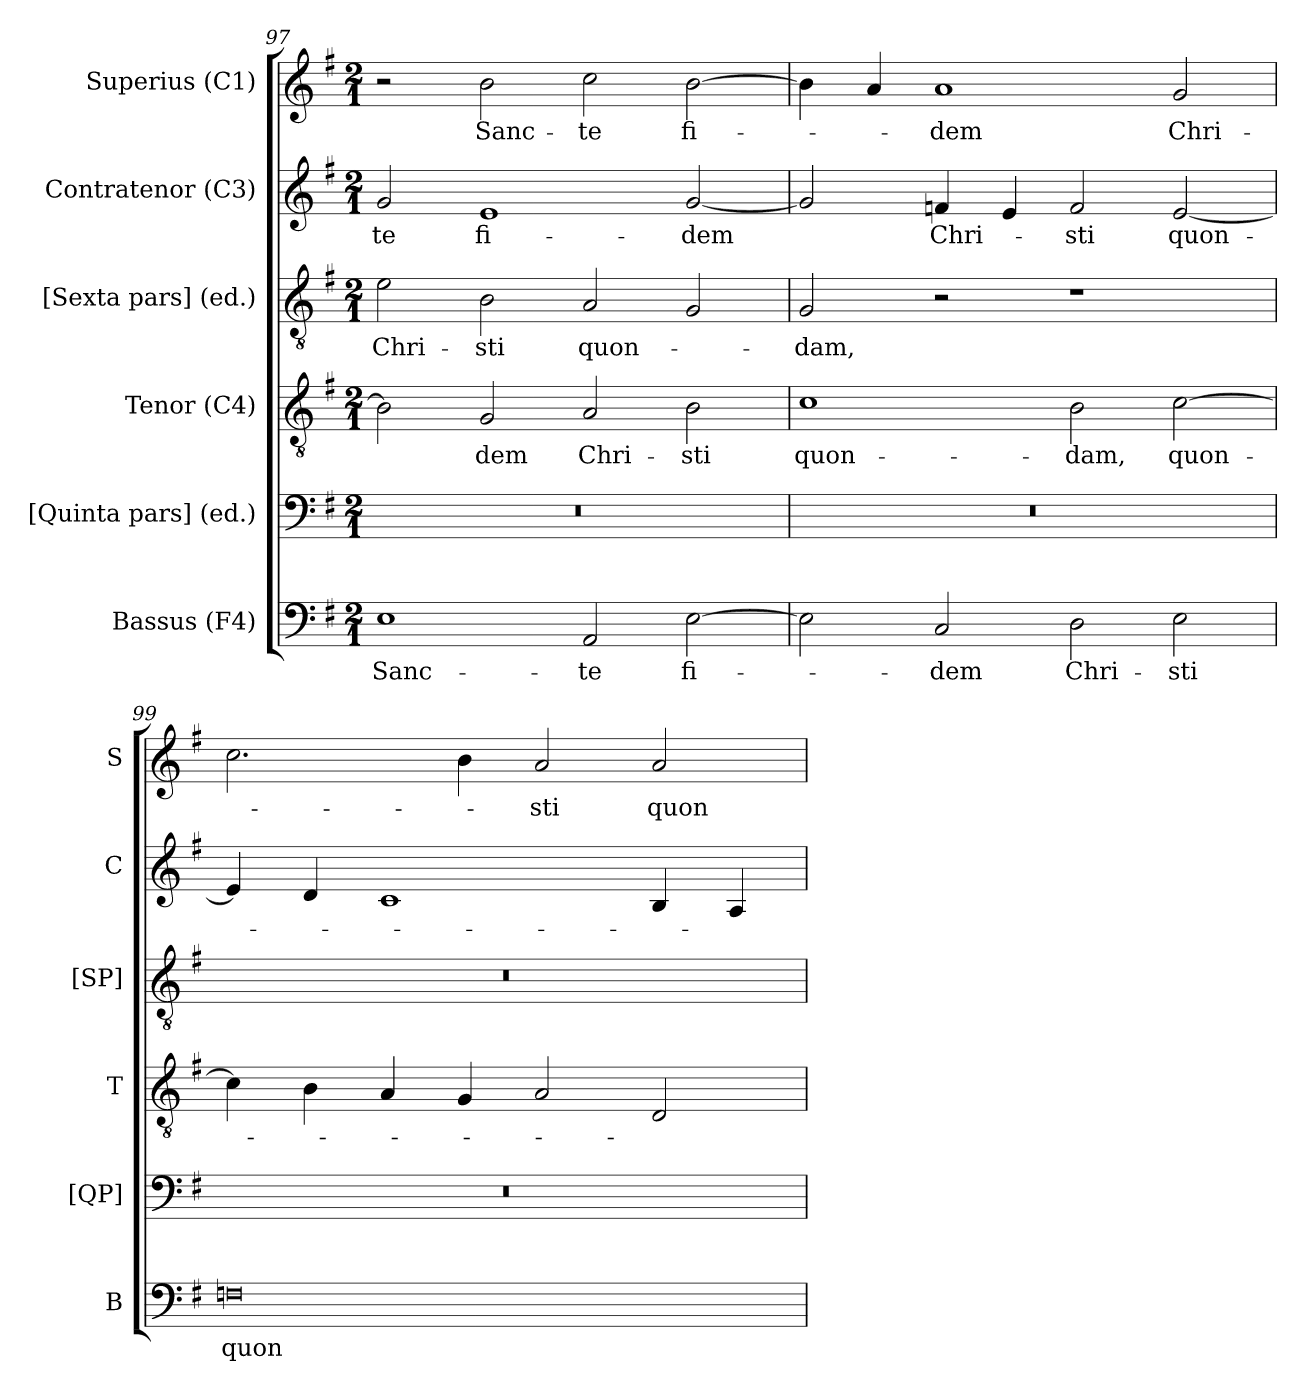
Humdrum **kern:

**kern	**text	**kern	**kern	**text	**kern	**text	**kern	**text	**kern	**text
*part6	*part6	*part5	*part4	*part4	*part3	*part3	*part2	*part2	*part1	*part1
*staff6	*staff6	*staff5	*staff4	*staff4	*staff3	*staff3	*staff2	*staff2	*staff1	*staff1
*I"Bassus (F4)	*	*I"[Quinta pars] (ed.)	*I"Tenor (C4)	*	*I"[Sexta pars] (ed.)	*	*I"Contratenor (C3)	*	*I"Superius (C1)	*
*I'B	*	*I'[QP]	*I'T	*	*I'[SP]	*	*I'C	*	*I'S	*
*clefF4	*	*clefF4	*clefGv2	*	*clefGv2	*	*clefG2	*	*clefG2	*
*	*	*	*ITrd7c12	*	*	*	*	*	*	*
*k[f#]	*	*k[f#]	*k[f#]	*	*k[f#]	*	*k[f#]	*	*k[f#]	*
*G:	*	*G:	*G:	*	*G:	*	*G:	*	*G:	*
*M2/1	*	*M2/1	*M2/1	*	*M2/1	*	*M2/1	*	*M2/1	*
=97	=97	=97	=97	=97	=97	=97	=97	=97	=97	=97
!	!LO:LY:b:color=#000000	!LO:N:vis=1	!	!	!	!	!	!	!	!
!	!	!	!	!	!	!LO:LY:b:color=#000000	!	!	!	!
!	!	!	!	!	!	!	!	!LO:LY:b:color=#000000	!	!
1Ei	Sanc-	0r	2BBi\]	.	2ei\	Chri-	2gi/	-te	2r	.
!	!	!	!	!LO:LY:b:color=#000000	!	!	!	!	!	!
!	!	!	!	!	!	!LO:LY:b:color=#000000	!	!	!	!
!	!	!	!	!	!	!	!	!LO:LY:b:color=#000000	!	!
!	!	!	!	!	!	!	!	!	!	!LO:LY:b:color=#000000
.	.	.	2GGi/	-dem	2Bi\	-sti	1ei	fi-	2bi\	Sanc-
!	!LO:LY:b:color=#000000	!	!	!	!	!	!	!	!	!
!	!	!	!	!LO:LY:b:color=#000000	!	!	!	!	!	!
!	!	!	!	!	!	!LO:LY:b:color=#000000	!	!	!	!
!	!	!	!	!	!	!	!	!	!	!LO:LY:b:color=#000000
2AAi/	-te	.	2AAi/	Chri-	2Ai/	quon-	.	.	2cci\	-te
!	!LO:LY:b:color=#000000	!	!	!	!	!	!	!	!	!
!	!	!	!	!LO:LY:b:color=#000000	!	!	!	!	!	!
!	!	!	!	!	!	!	!	!LO:LY:b:color=#000000	!	!
!	!	!	!	!	!	!	!	!	!	!LO:LY:b:color=#000000
[2Ei\	fi-	.	2BBi\	-sti	2Gi/	.	[2gi/	-dem	[2bi\	fi-
=98	=98	=98	=98	=98	=98	=98	=98	=98	=98	=98
!	!	!LO:N:vis=1	!	!	!	!	!	!	!	!
!	!	!	!	!LO:LY:b:color=#000000	!	!	!	!	!	!
!	!	!	!	!	!	!LO:LY:b:color=#000000	!	!	!	!
2Ei\]	.	0r	1Ci	quon-	2Gi/	-dam,	2gi/]	.	4bi\]	.
.	.	.	.	.	.	.	.	.	4ai/	.
!	!LO:LY:b:color=#000000	!	!	!	!	!	!	!	!	!
!	!	!	!	!	!	!	!	!LO:LY:b:color=#000000	!	!
!	!	!	!	!	!	!	!	!	!	!LO:LY:b:color=#000000
2Ci/	-dem	.	.	.	2r	.	4fi/	Chri-	1ai	-dem
.	.	.	.	.	.	.	4ei/	.	.	.
!	!LO:LY:b:color=#000000	!	!	!	!	!	!	!	!	!
!	!	!	!	!LO:LY:b:color=#000000	!	!	!	!	!	!
!	!	!	!	!	!	!	!	!LO:LY:b:color=#000000	!	!
2Di\	Chri-	.	2BBi\	-dam,	1r	.	2fi/	-sti	.	.
!	!LO:LY:b:color=#000000	!	!	!	!	!	!	!	!	!
!	!	!	!	!LO:LY:b:color=#000000	!	!	!	!	!	!
!	!	!	!	!	!	!	!	!LO:LY:b:color=#000000	!	!
!	!	!	!	!	!	!	!	!	!	!LO:LY:b:color=#000000
2Ei\	-sti	.	[2Ci\	quon-	.	.	[2ei/	quon-	2gi/	Chri-
=99	=99	=99	=99	=99	=99	=99	=99	=99	=99	=99
!	!LO:LY:b:color=#000000	!LO:N:vis=1	!	!	!LO:N:vis=1	!	!	!	!	!
0Fni	quon-	0r	4Ci\]	.	0r	.	4ei/]	.	2.cci\	.
.	.	.	4BBi\	.	.	.	4di/	.	.	.
.	.	.	4AAi/	.	.	.	1ci	.	.	.
.	.	.	4GGi/	.	.	.	.	.	4bi\	.
!	!	!	!	!	!	!	!	!	!	!LO:LY:b:color=#000000
.	.	.	2AAi/	.	.	.	.	.	2ai/	-sti
!	!	!	!	!	!	!	!	!	!	!LO:LY:b:color=#000000
.	.	.	2DDi/	.	.	.	4Bi/	.	2ai/	quon-
.	.	.	.	.	.	.	4Ai/	.	.	.
=	=	=	=	=	=	=	=	=	=	=
*-	*-	*-	*-	*-	*-	*-	*-	*-	*-	*-
